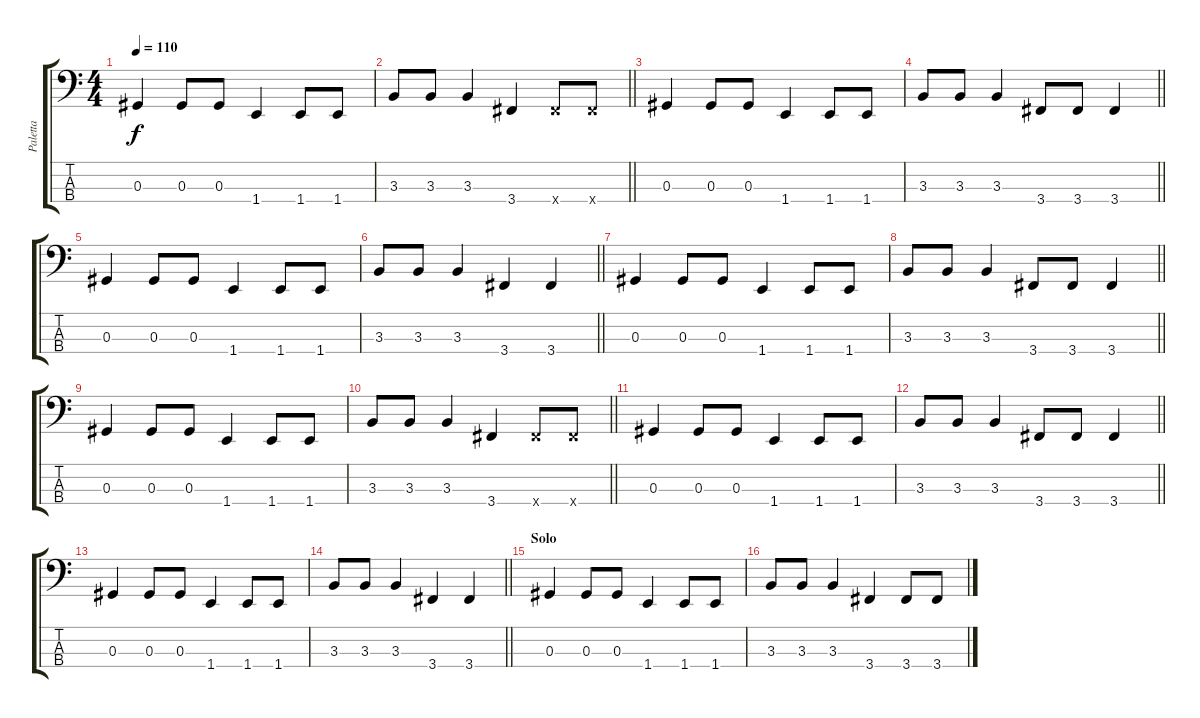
\track ("Paletta" "Paletta") {instrument electricbasspick}
\staff {score tabs}
\tuning (Gb2 Db2 Ab1 Eb1) {hide}
\ts (4 4)
\tempo 110
\clef f4
\ks c
0.3.4{dy f} 0.3.8 0.3.8 1.4.4 1.4.8 1.4.8 |
\barLineRight lightlight
3.3.8 3.3.8 3.3.4 3.4.4 3.4{x}.8 3.4{x}.8 |
0.3.4 0.3.8 0.3.8 1.4.4 1.4.8 1.4.8 |
\barLineRight lightlight
3.3.8 3.3.8 3.3.4 3.4.8 3.4.8 3.4.4 |
0.3.4 0.3.8 0.3.8 1.4.4 1.4.8 1.4.8 |
\barLineRight lightlight
3.3.8 3.3.8 3.3.4 3.4.4 3.4.4 |
0.3.4 0.3.8 0.3.8 1.4.4 1.4.8 1.4.8 |
\barLineRight lightlight
3.3.8 3.3.8 3.3.4 3.4.8 3.4.8 3.4.4 |
0.3.4 0.3.8 0.3.8 1.4.4 1.4.8 1.4.8 |
\barLineRight lightlight
3.3.8 3.3.8 3.3.4 3.4.4 3.4{x}.8 3.4{x}.8 |
0.3.4 0.3.8 0.3.8 1.4.4 1.4.8 1.4.8 |
\barLineRight lightlight
3.3.8 3.3.8 3.3.4 3.4.8 3.4.8 3.4.4 |
0.3.4 0.3.8 0.3.8 1.4.4 1.4.8 1.4.8 |
\barLineRight lightlight
3.3.8 3.3.8 3.3.4 3.4.4 3.4.4 |
\section ("" "Solo")
0.3.4 0.3.8 0.3.8 1.4.4 1.4.8 1.4.8 |
3.3.8 3.3.8 3.3.4 3.4.4 3.4.8 3.4.8
